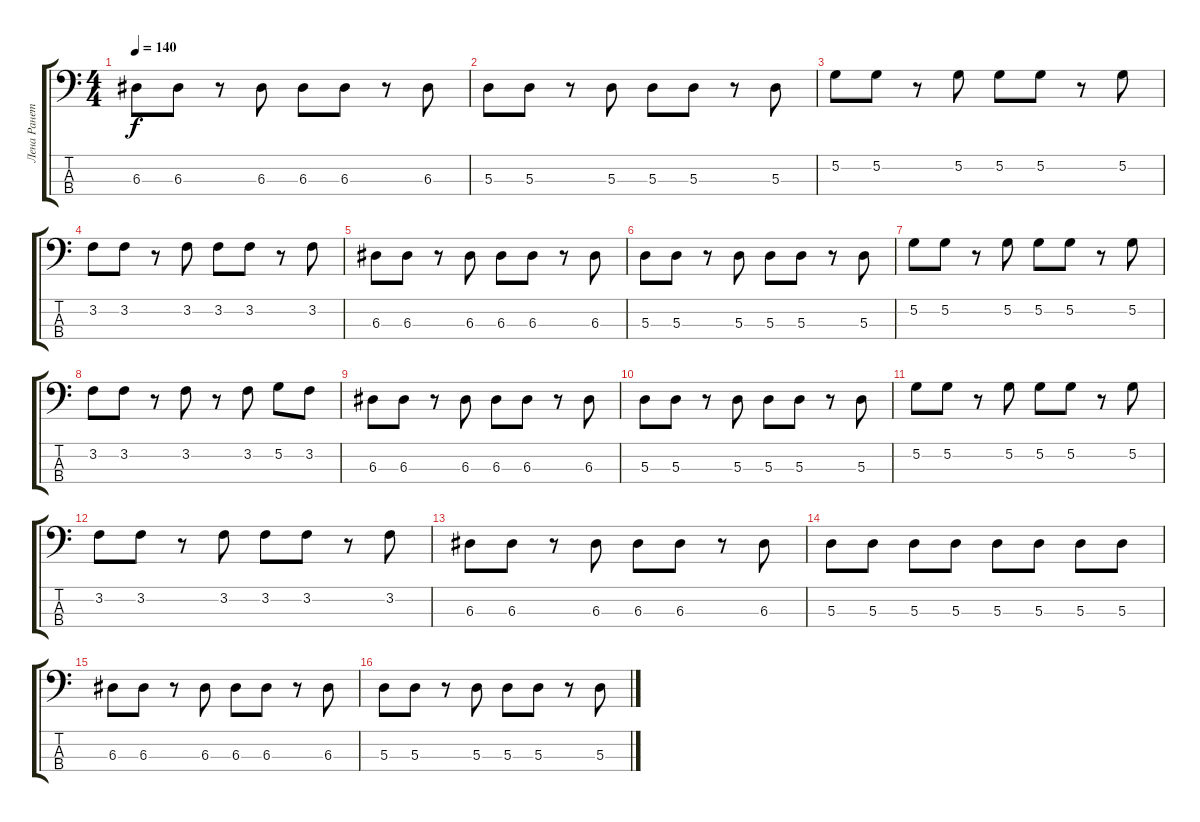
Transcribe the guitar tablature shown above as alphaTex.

\track ("Лена Ранетка" "Лена Ранет") {instrument electricbassfinger}
\staff {score tabs}
\tuning (G2 D2 A1 E1) {hide}
\ts (4 4)
\tempo 140
\clef f4
\ks c
6.3.8{dy f} 6.3.8 r.8 6.3.8 6.3.8 6.3.8 r.8 6.3.8 |
5.3.8 5.3.8 r.8 5.3.8 5.3.8 5.3.8 r.8 5.3.8 |
5.2.8 5.2.8 r.8 5.2.8 5.2.8 5.2.8 r.8 5.2.8 |
3.2.8 3.2.8 r.8 3.2.8 3.2.8 3.2.8 r.8 3.2.8 |
6.3.8 6.3.8 r.8 6.3.8 6.3.8 6.3.8 r.8 6.3.8 |
5.3.8 5.3.8 r.8 5.3.8 5.3.8 5.3.8 r.8 5.3.8 |
5.2.8 5.2.8 r.8 5.2.8 5.2.8 5.2.8 r.8 5.2.8 |
3.2.8 3.2.8 r.8 3.2.8 r.8 3.2.8 5.2.8 3.2.8 |
6.3.8 6.3.8 r.8 6.3.8 6.3.8 6.3.8 r.8 6.3.8 |
5.3.8 5.3.8 r.8 5.3.8 5.3.8 5.3.8 r.8 5.3.8 |
5.2.8 5.2.8 r.8 5.2.8 5.2.8 5.2.8 r.8 5.2.8 |
3.2.8 3.2.8 r.8 3.2.8 3.2.8 3.2.8 r.8 3.2.8 |
6.3.8 6.3.8 r.8 6.3.8 6.3.8 6.3.8 r.8 6.3.8 |
5.3.8 5.3.8 5.3.8 5.3.8 5.3.8 5.3.8 5.3.8 5.3.8 |
6.3.8 6.3.8 r.8 6.3.8 6.3.8 6.3.8 r.8 6.3.8 |
5.3.8 5.3.8 r.8 5.3.8 5.3.8 5.3.8 r.8 5.3.8
